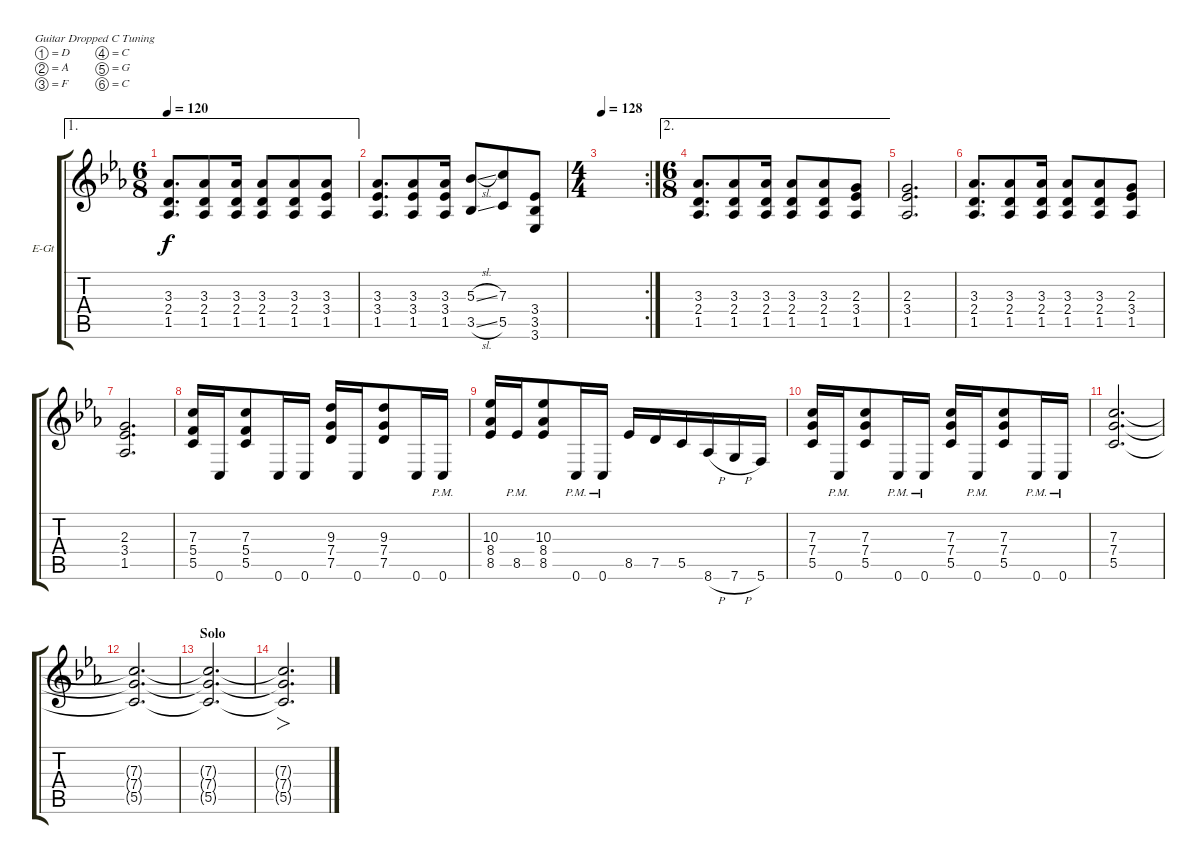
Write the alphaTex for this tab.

\bracketExtendMode groupsimilarinstruments
\firstSystemTrackNameOrientation horizontal
\otherSystemsTrackNameOrientation horizontal
\track ("Electric Guitar 2" "E-Gt") {instrument distortionguitar}
\staff {score tabs}
\tuning (D4 A3 F3 C3 G2 C2)
\ae 1
\ts (6 8)
\tempo 120
\clef g2
\ks cminor
(2.4 1.5 3.3).8{d dy f} (1.5 2.4 3.3).8 (2.4 1.5 3.3).16 (1.5 2.4 3.3).8 (2.4 1.5 3.3).8 (3.4 1.5 3.3).8 |
(1.5 3.4 3.3).8{d} (3.3 1.5 3.4).8 (1.5 3.3 3.4).16 (3.5{sl} 5.3{sl}).8 (5.5 7.3).8 (3.6 3.5 3.4).8 |
\rc 2
\ts (4 4)
\tempo 128
|
\ae 2
\ts (6 8)
(2.4 1.5 3.3).8{d} (1.5 2.4 3.3).8 (2.4 1.5 3.3).16 (1.5 2.4 3.3).8 (2.4 1.5 3.3).8 (3.4 1.5 2.3).8 |
(1.5 3.4 2.3).2{d} |
(2.4 1.5 3.3).8{d} (1.5 2.4 3.3).8 (2.4 1.5 3.3).16 (1.5 2.4 3.3).8 (2.4 1.5 3.3).8 (3.4 1.5 2.3).8 |
(1.5 3.4 2.3).2{d} |
(5.5 5.4 7.3).16 0.6.16 (5.5 5.4 7.3).8 0.6.16 0.6.16 (7.5 7.4 9.3).16 0.6.16 (7.5 7.4 9.3).8 0.6.16 0.6{pm}.16 |
(8.5 8.4 10.3).16 8.5{pm}.16 (8.5 8.4 10.3).8 0.6{pm}.16 0.6{pm}.16 8.5.16 7.5.16 5.5.16 8.6{h}.16 7.6{h}.16 5.6.16 |
(5.5 7.4 7.3).16 0.6{pm}.16 (5.5 7.4 7.3).8 0.6{pm}.16 0.6{pm}.16 (5.5 7.4 7.3).16 0.6{pm}.16 (5.5 7.4 7.3).8 0.6{pm}.16 0.6{pm}.16 |
(5.5 7.4 7.3).2{d} |
(7.3{t} 7.4{t} 5.5{t}).2{d} |
\section ("" "Solo")
(7.3{t} 7.4{t} 5.5{t}).2{d} |
(5.5{t} 7.4{t} 7.3{t}).2{fo d}
